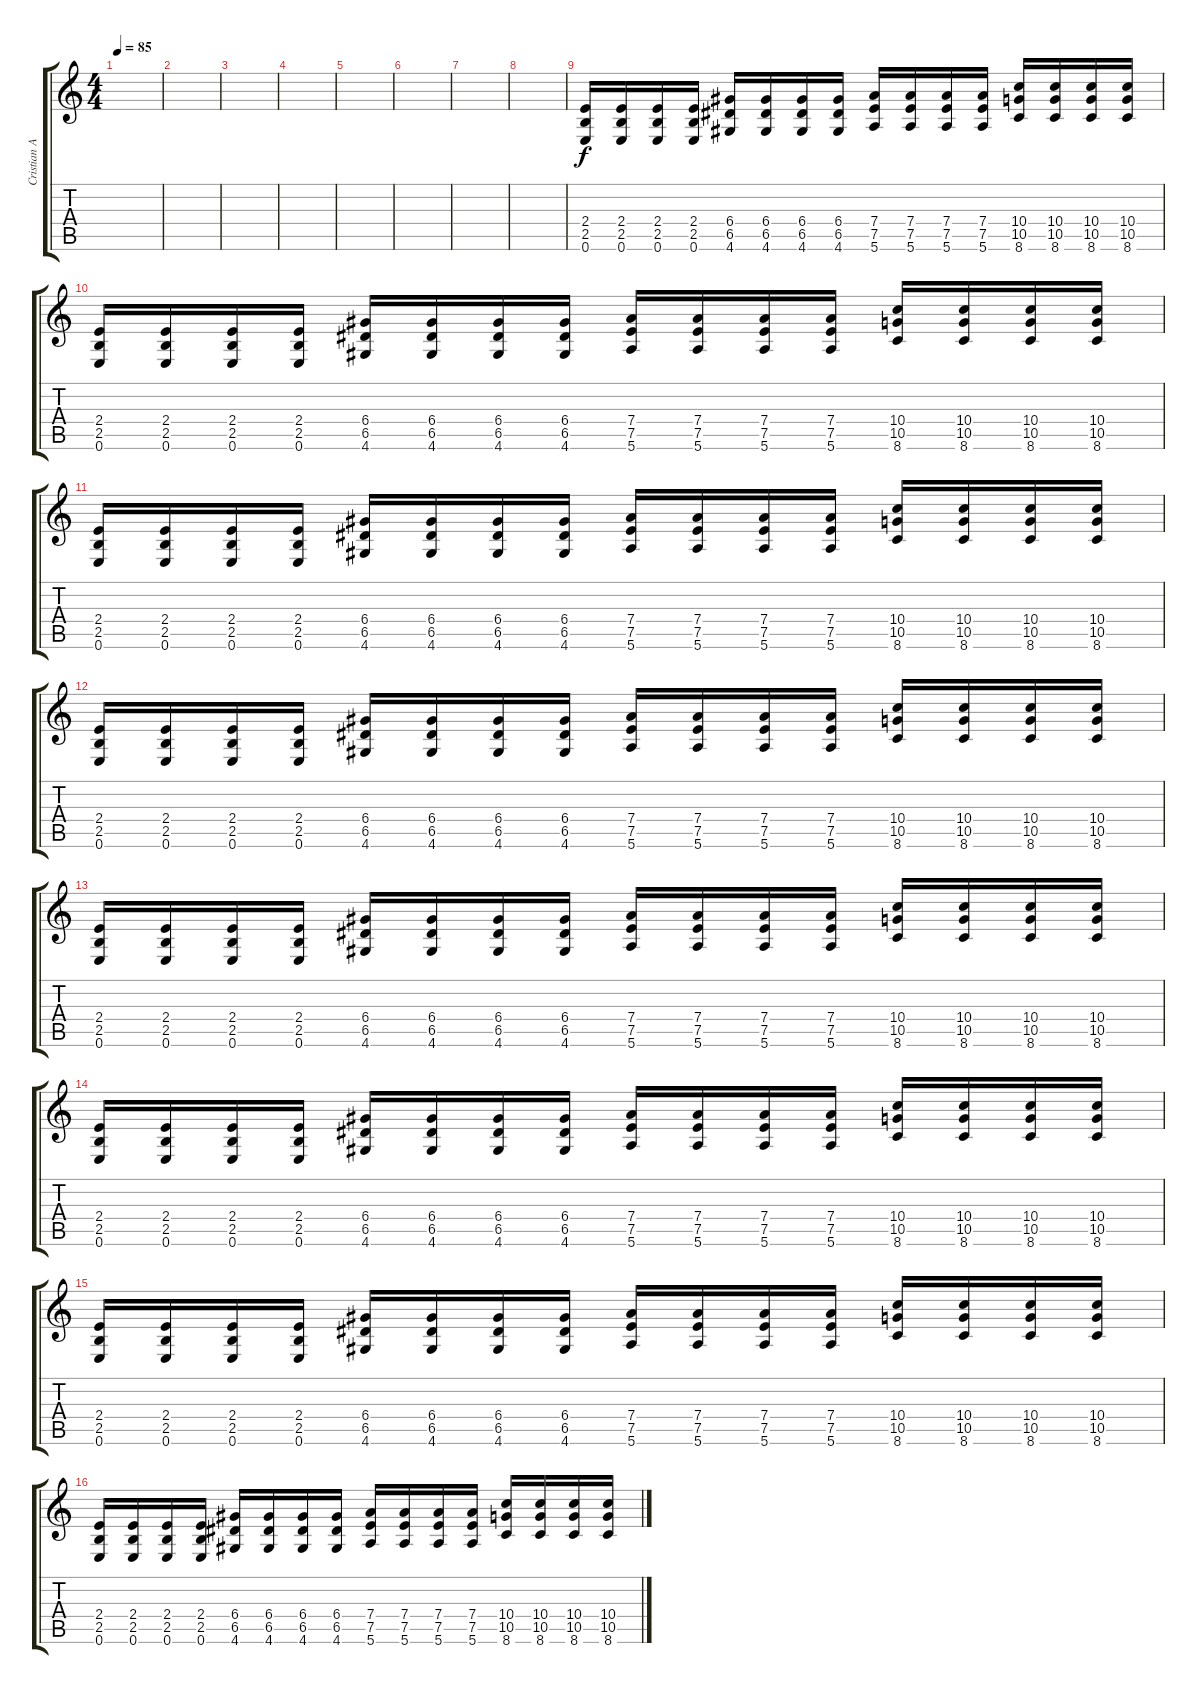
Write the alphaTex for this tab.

\track ("Cristian Aldana (Guitarra 3)" "Cristian A") {instrument distortionguitar}
\staff {score tabs}
\tuning (E4 B3 G3 D3 A2 E2) {hide}
\ts (4 4)
\tempo 85
\clef g2
\ks c
|
|
|
|
|
|
|
|
(2.4 2.5 0.6).16 (2.4 2.5 0.6).16 (2.4 2.5 0.6).16 (2.4 2.5 0.6).16 (6.4 6.5 4.6).16 (6.4 6.5 4.6).16 (6.4 6.5 4.6).16 (6.4 6.5 4.6).16 (7.4 7.5 5.6).16 (7.4 7.5 5.6).16 (7.4 7.5 5.6).16 (7.4 7.5 5.6).16 (10.4 10.5 8.6).16 (10.4 10.5 8.6).16 (10.4 10.5 8.6).16 (10.4 10.5 8.6).16 |
(2.4 2.5 0.6).16 (2.4 2.5 0.6).16 (2.4 2.5 0.6).16 (2.4 2.5 0.6).16 (6.4 6.5 4.6).16 (6.4 6.5 4.6).16 (6.4 6.5 4.6).16 (6.4 6.5 4.6).16 (7.4 7.5 5.6).16 (7.4 7.5 5.6).16 (7.4 7.5 5.6).16 (7.4 7.5 5.6).16 (10.4 10.5 8.6).16 (10.4 10.5 8.6).16 (10.4 10.5 8.6).16 (10.4 10.5 8.6).16 |
(2.4 2.5 0.6).16 (2.4 2.5 0.6).16 (2.4 2.5 0.6).16 (2.4 2.5 0.6).16 (6.4 6.5 4.6).16 (6.4 6.5 4.6).16 (6.4 6.5 4.6).16 (6.4 6.5 4.6).16 (7.4 7.5 5.6).16 (7.4 7.5 5.6).16 (7.4 7.5 5.6).16 (7.4 7.5 5.6).16 (10.4 10.5 8.6).16 (10.4 10.5 8.6).16 (10.4 10.5 8.6).16 (10.4 10.5 8.6).16 |
(2.4 2.5 0.6).16 (2.4 2.5 0.6).16 (2.4 2.5 0.6).16 (2.4 2.5 0.6).16 (6.4 6.5 4.6).16 (6.4 6.5 4.6).16 (6.4 6.5 4.6).16 (6.4 6.5 4.6).16 (7.4 7.5 5.6).16 (7.4 7.5 5.6).16 (7.4 7.5 5.6).16 (7.4 7.5 5.6).16 (10.4 10.5 8.6).16 (10.4 10.5 8.6).16 (10.4 10.5 8.6).16 (10.4 10.5 8.6).16 |
(2.4 2.5 0.6).16 (2.4 2.5 0.6).16 (2.4 2.5 0.6).16 (2.4 2.5 0.6).16 (6.4 6.5 4.6).16 (6.4 6.5 4.6).16 (6.4 6.5 4.6).16 (6.4 6.5 4.6).16 (7.4 7.5 5.6).16 (7.4 7.5 5.6).16 (7.4 7.5 5.6).16 (7.4 7.5 5.6).16 (10.4 10.5 8.6).16 (10.4 10.5 8.6).16 (10.4 10.5 8.6).16 (10.4 10.5 8.6).16 |
(2.4 2.5 0.6).16 (2.4 2.5 0.6).16 (2.4 2.5 0.6).16 (2.4 2.5 0.6).16 (6.4 6.5 4.6).16 (6.4 6.5 4.6).16 (6.4 6.5 4.6).16 (6.4 6.5 4.6).16 (7.4 7.5 5.6).16 (7.4 7.5 5.6).16 (7.4 7.5 5.6).16 (7.4 7.5 5.6).16 (10.4 10.5 8.6).16 (10.4 10.5 8.6).16 (10.4 10.5 8.6).16 (10.4 10.5 8.6).16 |
(2.4 2.5 0.6).16 (2.4 2.5 0.6).16 (2.4 2.5 0.6).16 (2.4 2.5 0.6).16 (6.4 6.5 4.6).16 (6.4 6.5 4.6).16 (6.4 6.5 4.6).16 (6.4 6.5 4.6).16 (7.4 7.5 5.6).16 (7.4 7.5 5.6).16 (7.4 7.5 5.6).16 (7.4 7.5 5.6).16 (10.4 10.5 8.6).16 (10.4 10.5 8.6).16 (10.4 10.5 8.6).16 (10.4 10.5 8.6).16 |
(2.4 2.5 0.6).16 (2.4 2.5 0.6).16 (2.4 2.5 0.6).16 (2.4 2.5 0.6).16 (6.4 6.5 4.6).16 (6.4 6.5 4.6).16 (6.4 6.5 4.6).16 (6.4 6.5 4.6).16 (7.4 7.5 5.6).16 (7.4 7.5 5.6).16 (7.4 7.5 5.6).16 (7.4 7.5 5.6).16 (10.4 10.5 8.6).16 (10.4 10.5 8.6).16 (10.4 10.5 8.6).16 (10.4 10.5 8.6).16
